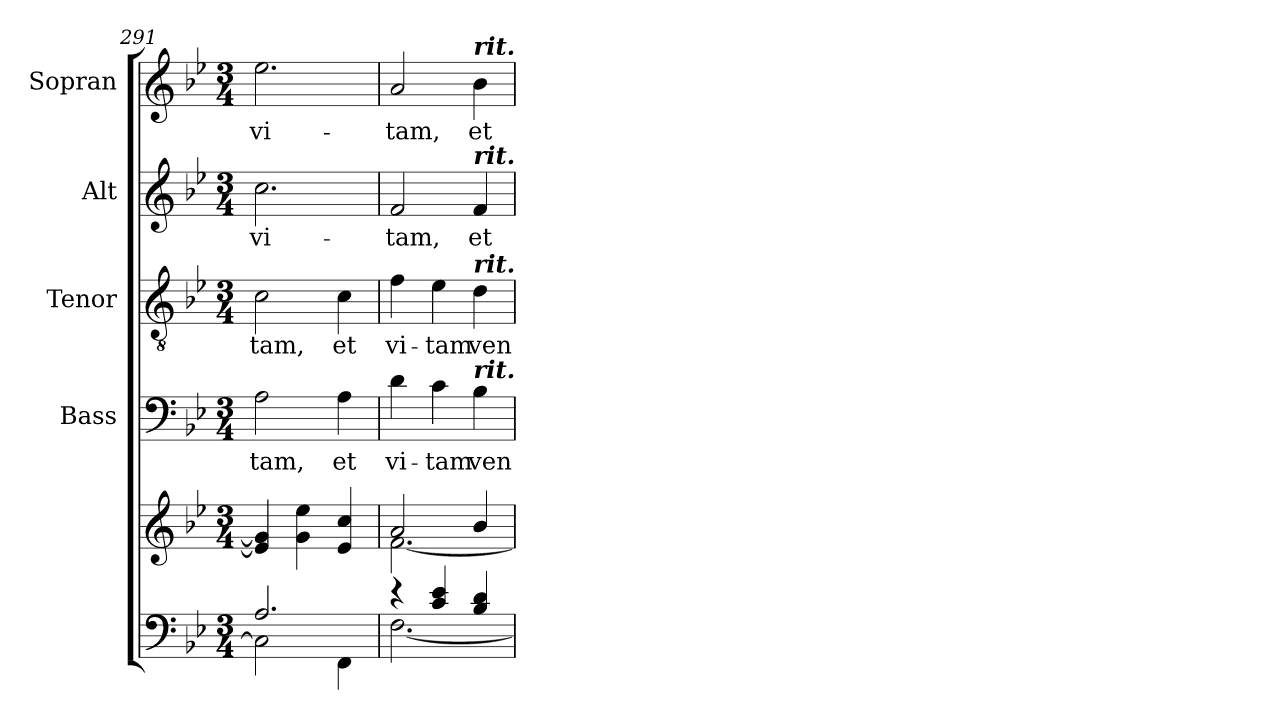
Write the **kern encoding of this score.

**kern	**kern	**kern	**text	**kern	**text	**kern	**text	**kern	**text
*part5	*part5	*part4	*part4	*part3	*part3	*part2	*part2	*part1	*part1
*staff6	*staff5	*staff4	*staff4	*staff3	*staff3	*staff2	*staff2	*staff1	*staff1
*	*	*I"Bass	*	*I"Tenor	*	*I"Alt	*	*I"Sopran	*
*	*	*I'B.	*	*I'T.	*	*I'A.	*	*I'S.	*
*clefF4	*clefG2	*clefF4	*	*clefGv2	*	*clefG2	*	*clefG2	*
*k[b-e-]	*k[b-e-]	*k[b-e-]	*	*k[b-e-]	*	*k[b-e-]	*	*k[b-e-]	*
*B-:	*B-:	*B-:	*	*B-:	*	*B-:	*	*B-:	*
*M3/4	*M3/4	*M3/4	*	*M3/4	*	*M3/4	*	*M3/4	*
=291	=291	=291	=291	=291	=291	=291	=291	=291	=291
*^	*	*	*	*	*	*	*	*	*
!	!	!	!	!LO:LY:b	!	!LO:LY:b	!	!LO:LY:b	!	!LO:LY:b
2.A/	2C\]	4e-/] 4g/]	2A\	-tam,	2c\	-tam,	2.cc\	vi-	2.ee-\	vi-
.	.	4g\ 4ee-\	.	.	.	.	.	.	.	.
!	!	!	!	!LO:LY:b	!	!LO:LY:b	!	!	!	!
.	4FF\	4e-/ 4cc/	4A\	et	4c\	et	.	.	.	.
=292	=292	=292	=292	=292	=292	=292	=292	=292	=292	=292
*	*	*^	*	*	*	*	*	*	*	*
!	!	!	!	!	!LO:LY:b	!	!LO:LY:b	!	!LO:LY:b	!	!LO:LY:b
4re	[<2.F\	2a/	[<2.f\	4d\	vi-	4f\	vi-	2f/	-tam,	2a/	-tam,
!	!	!	!	!	!LO:LY:b	!	!LO:LY:b	!	!	!	!
4c/ 4e-/	.	.	.	4c\	-tam	4e-\	-tam	.	.	.	.
!	!	!	!	!	!	!	!	!	!	!LO:TX:a:Bi:t=rit.	!
!	!	!	!	!	!	!	!	!LO:TX:a:Bi:t=rit.	!	!	!
!	!	!	!	!	!	!LO:TX:a:Bi:t=rit.	!	!	!	!	!
!	!	!	!	!LO:TX:a:Bi:t=rit.	!	!	!	!	!	!	!
!	!	!	!	!	!LO:LY:b	!	!LO:LY:b	!	!LO:LY:b	!	!LO:LY:b
4B-/ 4d/	.	4b-/	.	4B-\	ven-	4d\	ven-	4f/	et	4b-\	et
*v	*v	*	*	*	*	*	*	*	*	*	*
*	*v	*v	*	*	*	*	*	*	*	*
=	=	=	=	=	=	=	=	=	=
*-	*-	*-	*-	*-	*-	*-	*-	*-	*-
